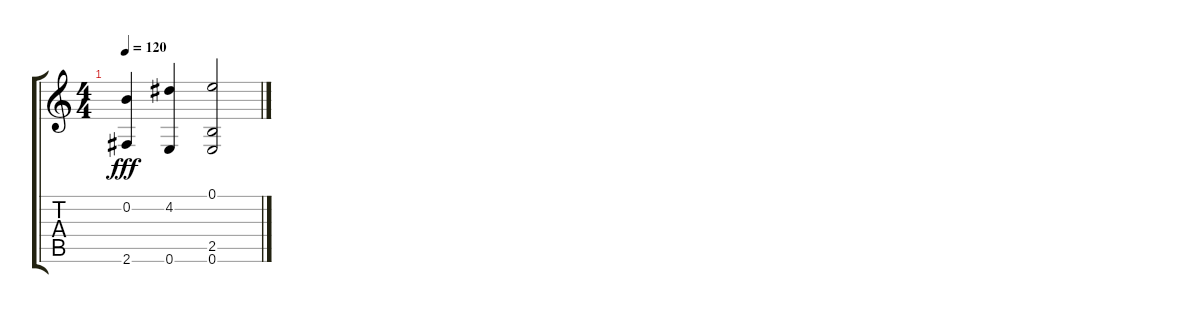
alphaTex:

\track "" {instrument acousticguitarsteel}
\staff {score tabs}
\tuning (E4 B3 G3 D3 A2 E2) {hide}
\ts (4 4)
\tempo 120
\clef g2
\ks c
(0.2 2.6).4{dy fff} (4.2 0.6).4 (0.1 2.5 0.6).2
